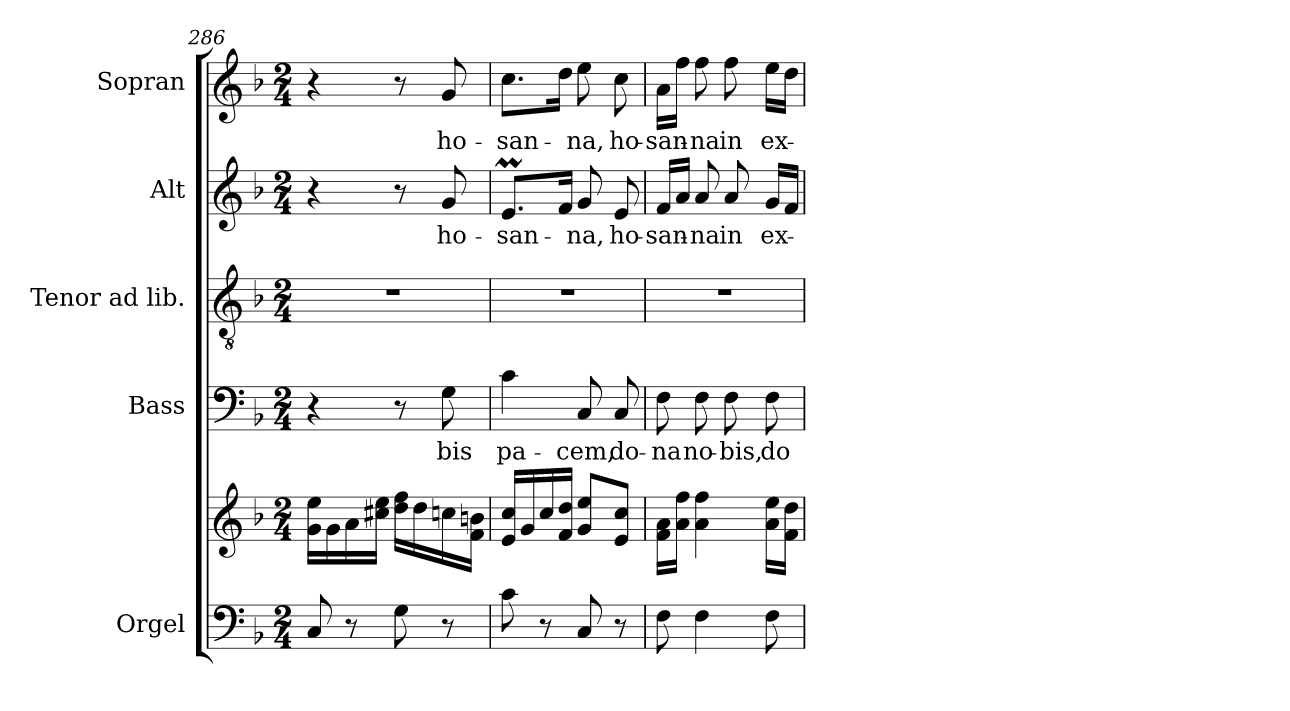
**kern	**kern	**kern	**text	**kern	**kern	**text	**kern	**text
*part5	*part5	*part4	*part4	*part3	*part2	*part2	*part1	*part1
*staff6	*staff5	*staff4	*staff4	*staff3	*staff2	*staff2	*staff1	*staff1
*I"Orgel	*	*I"Bass	*	*I"Tenor ad lib.	*I"Alt	*	*I"Sopran	*
*I'Org.	*	*I'B	*	*I'T	*I'A	*	*I'S	*
*clefF4	*clefG2	*clefF4	*	*clefGv2	*clefG2	*	*clefG2	*
*k[b-]	*k[b-]	*k[b-]	*	*k[b-]	*k[b-]	*	*k[b-]	*
*F:	*F:	*F:	*	*F:	*F:	*	*F:	*
*M2/4	*M2/4	*M2/4	*	*M2/4	*M2/4	*	*M2/4	*
=286	=286	=286	=286	=286	=286	=286	=286	=286
8C/	16g\ 16ee\LL	4r	.	2r	4r	.	4r	.
.	16g\	.	.	.	.	.	.	.
8r	16a\	.	.	.	.	.	.	.
.	16cc#X\ 16ee\JJ	.	.	.	.	.	.	.
8G\	16dd\ 16ff\LL	8r	.	.	8r	.	8r	.
.	16dd\	.	.	.	.	.	.	.
!	!	!	!LO:LY:b	!	!	!LO:LY:b	!	!LO:LY:b
8r	16ccn\	8G\	-bis	.	8g/	ho-	8g/	ho-
.	16f\ 16bn\JJ	.	.	.	.	.	.	.
=287	=287	=287	=287	=287	=287	=287	=287	=287
!	!	!	!LO:LY:b	!	!	!LO:LY:b	!	!LO:LY:b
8c\	16e/ 16cc/LL	4c\	pa-	2r	8.em/L	-san-	8.cc\L	-san-
.	16g/	.	.	.	.	.	.	.
8r	16cc/	.	.	.	.	.	.	.
.	16f/ 16dd/JJ	.	.	.	16f/Jk	.	16dd\Jk	.
!	!	!	!LO:LY:b	!	!	!LO:LY:b	!	!LO:LY:b
8C/	8g/ 8ee/L	8C/	-cem,	.	8g/	-na,	8ee\	-na,
!	!	!	!LO:LY:b	!	!	!LO:LY:b	!	!LO:LY:b
8r	8e/ 8cc/J	8C/	do-	.	8e/	ho-	8cc\	ho-
=288	=288	=288	=288	=288	=288	=288	=288	=288
!	!	!	!LO:LY:b	!	!	!LO:LY:b	!	!LO:LY:b
8F\	16f\ 16a\LL	8F\	-na	2r	16f/LL	-san-	16a\LL	-san-
.	16a\ 16ff\JJ	.	.	.	16a/JJ	.	16ff\JJ	.
!	!	!	!LO:LY:b	!	!	!LO:LY:b	!	!LO:LY:b
4F\	4a\ 4ff\	8F\	no-	.	8a/	-na	8ff\	-na
!	!	!	!LO:LY:b	!	!	!LO:LY:b	!	!LO:LY:b
.	.	8F\	-bis,	.	8a/	in	8ff\	in
!	!	!	!LO:LY:b	!	!	!LO:LY:b	!	!LO:LY:b
8F\	16a\ 16ee\LL	8F\	do-	.	16g/LL	ex-	16ee\LL	ex-
.	16f\ 16dd\JJ	.	.	.	16f/JJ	.	16dd\JJ	.
=	=	=	=	=	=	=	=	=
*-	*-	*-	*-	*-	*-	*-	*-	*-
